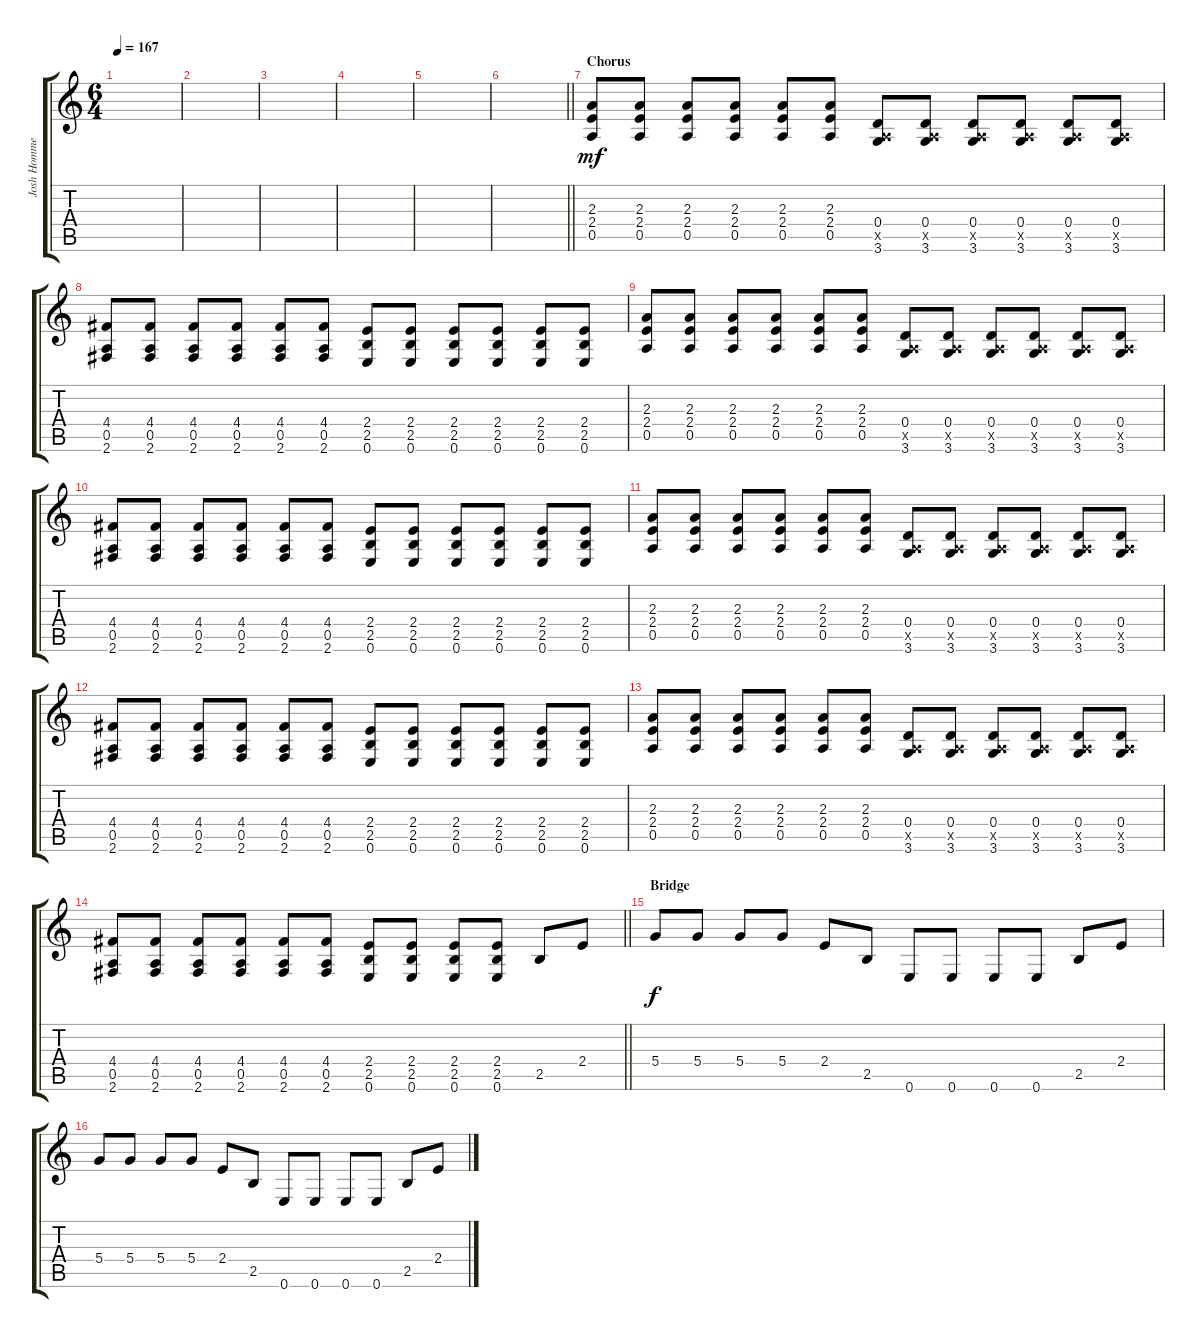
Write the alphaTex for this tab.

\track ("Josh Homme" "Josh Homme") {instrument distortionguitar}
\staff {score tabs}
\tuning (E4 B3 G3 D3 A2 E2) {hide}
\ts (6 4)
\tempo 167
\clef g2
\ks c
|
|
|
|
|
\barLineRight lightlight
|
\section ("" "Chorus")
(2.3 2.4 0.5).8{dy mf} (2.3 2.4 0.5).8 (2.3 2.4 0.5).8 (2.3 2.4 0.5).8 (2.3 2.4 0.5).8 (2.3 2.4 0.5).8 (0.4 0.5{x} 3.6).8 (0.4 0.5{x} 3.6).8 (0.4 0.5{x} 3.6).8 (0.4 0.5{x} 3.6).8 (0.4 0.5{x} 3.6).8 (0.4 0.5{x} 3.6).8 |
(4.4 0.5 2.6).8 (4.4 0.5 2.6).8 (4.4 0.5 2.6).8 (4.4 0.5 2.6).8 (4.4 0.5 2.6).8 (4.4 0.5 2.6).8 (2.4 2.5 0.6).8 (2.4 2.5 0.6).8 (2.4 2.5 0.6).8 (2.4 2.5 0.6).8 (2.4 2.5 0.6).8 (2.4 2.5 0.6).8 |
(2.3 2.4 0.5).8 (2.3 2.4 0.5).8 (2.3 2.4 0.5).8 (2.3 2.4 0.5).8 (2.3 2.4 0.5).8 (2.3 2.4 0.5).8 (0.4 0.5{x} 3.6).8 (0.4 0.5{x} 3.6).8 (0.4 0.5{x} 3.6).8 (0.4 0.5{x} 3.6).8 (0.4 0.5{x} 3.6).8 (0.4 0.5{x} 3.6).8 |
(4.4 0.5 2.6).8 (4.4 0.5 2.6).8 (4.4 0.5 2.6).8 (4.4 0.5 2.6).8 (4.4 0.5 2.6).8 (4.4 0.5 2.6).8 (2.4 2.5 0.6).8 (2.4 2.5 0.6).8 (2.4 2.5 0.6).8 (2.4 2.5 0.6).8 (2.4 2.5 0.6).8 (2.4 2.5 0.6).8 |
(2.3 2.4 0.5).8 (2.3 2.4 0.5).8 (2.3 2.4 0.5).8 (2.3 2.4 0.5).8 (2.3 2.4 0.5).8 (2.3 2.4 0.5).8 (0.4 0.5{x} 3.6).8 (0.4 0.5{x} 3.6).8 (0.4 0.5{x} 3.6).8 (0.4 0.5{x} 3.6).8 (0.4 0.5{x} 3.6).8 (0.4 0.5{x} 3.6).8 |
(4.4 0.5 2.6).8 (4.4 0.5 2.6).8 (4.4 0.5 2.6).8 (4.4 0.5 2.6).8 (4.4 0.5 2.6).8 (4.4 0.5 2.6).8 (2.4 2.5 0.6).8 (2.4 2.5 0.6).8 (2.4 2.5 0.6).8 (2.4 2.5 0.6).8 (2.4 2.5 0.6).8 (2.4 2.5 0.6).8 |
(2.3 2.4 0.5).8 (2.3 2.4 0.5).8 (2.3 2.4 0.5).8 (2.3 2.4 0.5).8 (2.3 2.4 0.5).8 (2.3 2.4 0.5).8 (0.4 0.5{x} 3.6).8 (0.4 0.5{x} 3.6).8 (0.4 0.5{x} 3.6).8 (0.4 0.5{x} 3.6).8 (0.4 0.5{x} 3.6).8 (0.4 0.5{x} 3.6).8 |
\barLineRight lightlight
(4.4 0.5 2.6).8 (4.4 0.5 2.6).8 (4.4 0.5 2.6).8 (4.4 0.5 2.6).8 (4.4 0.5 2.6).8 (4.4 0.5 2.6).8 (2.4 2.5 0.6).8 (2.4 2.5 0.6).8 (2.4 2.5 0.6).8 (2.4 2.5 0.6).8 2.5.8 2.4.8 |
\section ("" "Bridge")
5.4.8{dy f} 5.4.8 5.4.8 5.4.8 2.4.8 2.5.8 0.6.8 0.6.8 0.6.8 0.6.8 2.5.8 2.4.8 |
5.4.8 5.4.8 5.4.8 5.4.8 2.4.8 2.5.8 0.6.8 0.6.8 0.6.8 0.6.8 2.5.8 2.4.8
